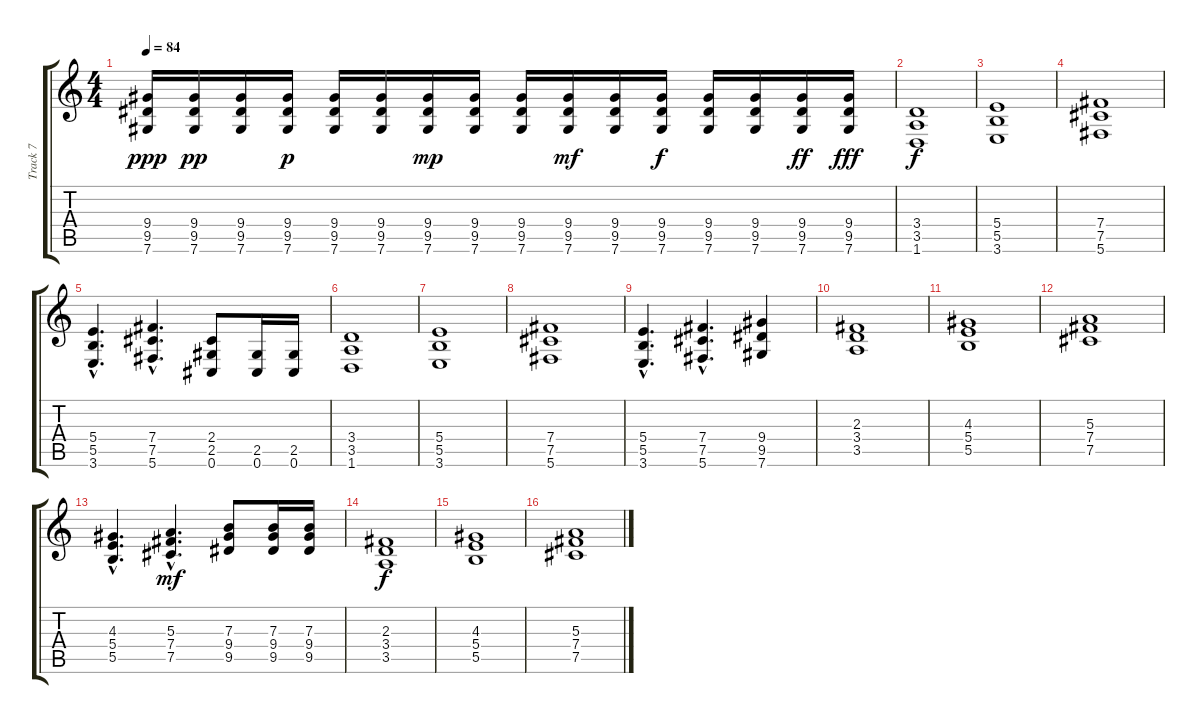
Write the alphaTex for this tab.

\track ("Track 7" "Track 7") {instrument distortionguitar}
\staff {score tabs}
\tuning (Db4 Ab3 E3 B2 Gb2 Db2) {hide}
\ts (4 4)
\tempo 84
\clef g2
\ks c
(9.4 9.5 7.6).16{dy ppp} (9.4 9.5 7.6).16{dy pp} (9.4 9.5 7.6).16 (9.4 9.5 7.6).16{dy p} (9.4 9.5 7.6).16 (9.4 9.5 7.6).16 (9.4 9.5 7.6).16{dy mp} (9.4 9.5 7.6).16 (9.4 9.5 7.6).16 (9.4 9.5 7.6).16{dy mf} (9.4 9.5 7.6).16 (9.4 9.5 7.6).16{dy f} (9.4 9.5 7.6).16 (9.4 9.5 7.6).16 (9.4 9.5 7.6).16{dy ff} (9.4 9.5 7.6).16{dy fff} |
(3.4 3.5 1.6).1{dy f} |
(5.4 5.5 3.6).1 |
(7.4 7.5 5.6).1 |
(5.4{hac} 5.5{hac} 3.6{hac}).4{d} (7.4{hac} 7.5{hac} 5.6{hac}).4{d} (2.4 2.5 0.6).8 (2.5 0.6).16 (2.5 0.6).16 |
(3.4 3.5 1.6).1 |
(5.4 5.5 3.6).1 |
(7.4 7.5 5.6).1 |
(5.4{hac} 5.5{hac} 3.6{hac}).4{d} (7.4{hac} 7.5{hac} 5.6{hac}).4{d} (9.4 9.5 7.6).4 |
(2.3 3.4 3.5).1 |
(4.3 5.4 5.5).1 |
(5.3 7.4 7.5).1 |
(4.3{hac} 5.4{hac} 5.5{hac}).4{d} (5.3{hac} 7.4{hac} 7.5{hac}).4{d dy mf} (7.3 9.4 9.5).8 (7.3 9.4 9.5).16 (7.3 9.4 9.5).16 |
(2.3 3.4 3.5).1{dy f} |
(4.3 5.4 5.5).1 |
(5.3 7.4 7.5).1
